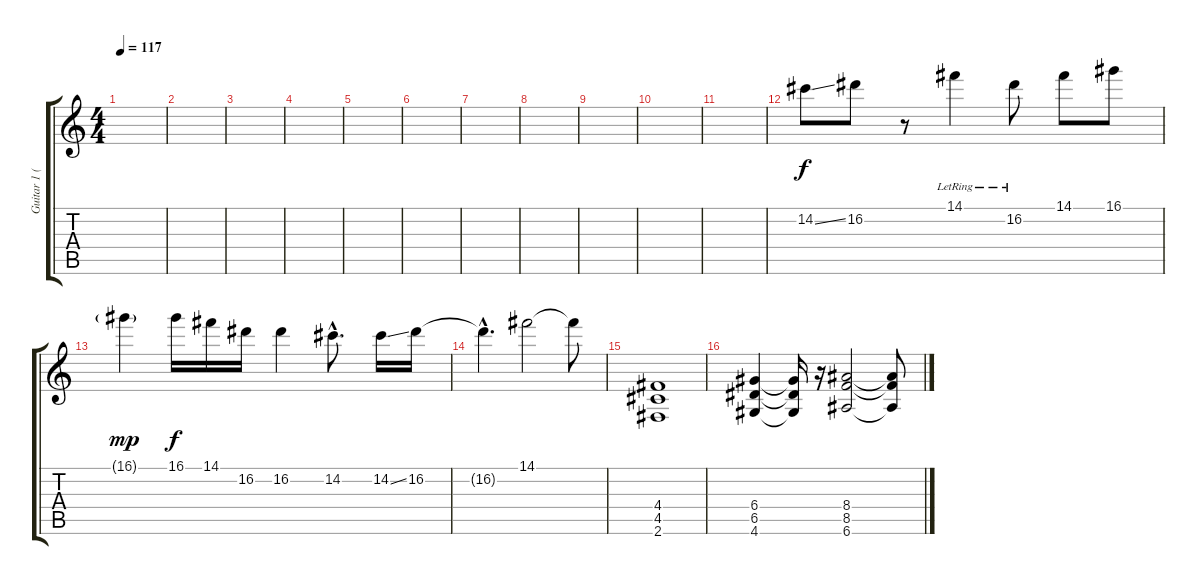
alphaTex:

\track ("Guitar 1 (effets)" "Guitar 1 (") {instrument electricguitarclean}
\staff {score tabs}
\tuning (E4 B3 G3 D3 A2 E2) {hide}
\ts (4 4)
\tempo 117
\clef g2
\ks c
|
|
|
|
|
|
|
|
|
|
|
14.2{ss}.8{volume 13 instrument electricguitarclean} 16.2.8 r.8 14.1{lr}.4 16.2{lr}.8 14.1.8 16.1.8 |
16.1{g}.4{dy mp} 16.1.16{dy f} 14.1.16 16.2.16 16.2.4 14.2{hac}.8{d} 14.2{ss}.16 16.2.16 |
16.2{hac t}.4{d} 14.1.2 14.1{t}.8 |
(4.4 4.5 2.6).1{instrument distortionguitar} |
(6.4 6.5 4.6).4 (6.4{t} 6.5{t} 4.6{t}).16 r.16 (8.4 8.5 6.6).2 (8.4{t} 8.5{t} 6.6{t}).8
